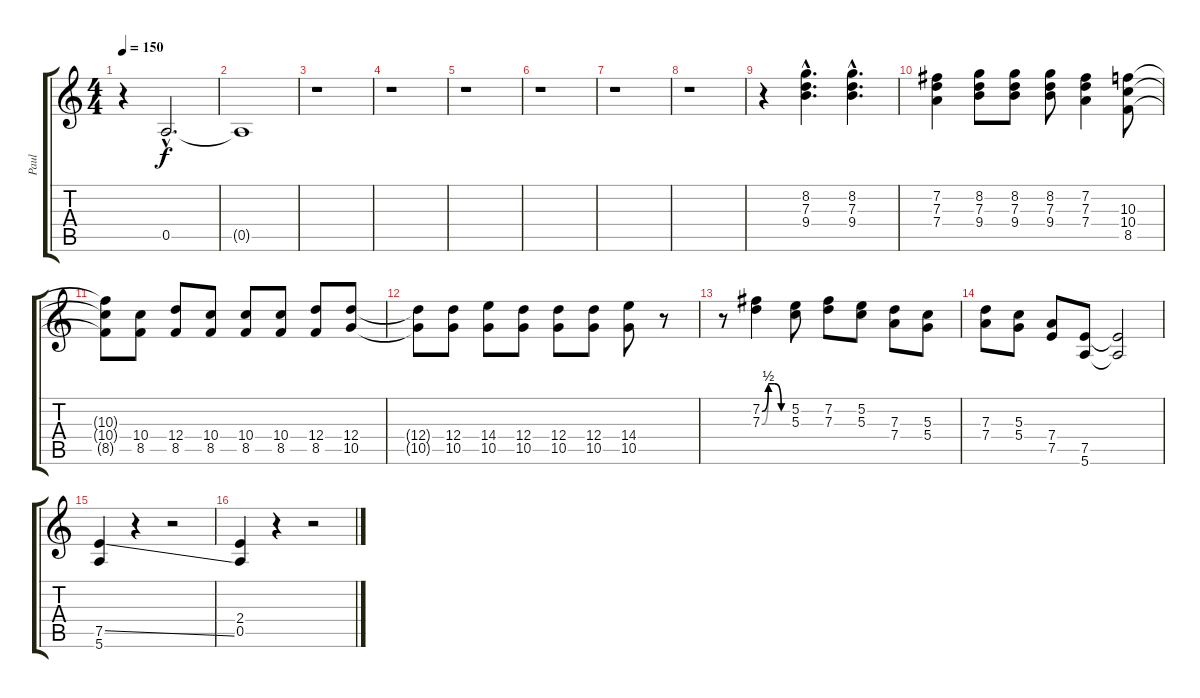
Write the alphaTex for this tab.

\track ("Paul" "Paul") {instrument distortionguitar}
\staff {score tabs}
\tuning (E4 B3 G3 D3 A2 E2) {hide}
\ts (4 4)
\tempo 150
\clef g2
\ks c
r.4{dy f} 0.5{hac}.2{d} |
0.5{t}.1 |
r.1 |
r.1 |
r.1 |
r.1 |
r.1 |
r.1 |
r.4 (8.2{hac} 7.3{hac} 9.4{hac}).4{d} (8.2{hac} 7.3{hac} 9.4{hac}).4{d} |
(7.2 7.3 7.4).4 (8.2 7.3 9.4).8 (8.2 7.3 9.4).8 (8.2 7.3 9.4).8 (7.2 7.3 7.4).4 (10.3 10.4 8.5).8 |
(10.3{t} 10.4{t} 8.5{t}).8 (10.4 8.5).8 (12.4 8.5).8 (10.4 8.5).8 (10.4 8.5).8 (10.4 8.5).8 (12.4 8.5).8 (12.4 10.5).8 |
(12.4{t} 10.5{t}).8 (12.4 10.5).8 (14.4 10.5).8 (12.4 10.5).8 (12.4 10.5).8 (12.4 10.5).8 (14.4 10.5).8 r.8 |
r.8 (7.2{be (custom 0 0 15 2 30 2 45 0 60 0)} 7.3{be (custom 0 0 15 2 30 2 45 0 60 0)}).4 (5.2 5.3).8 (7.2 7.3).8 (5.2 5.3).8 (7.3 7.4).8 (5.3 5.4).8 |
(7.3 7.4).8 (5.3 5.4).8 (7.4 7.5).8 (7.5 5.6).8 (7.5{t} 5.6{t}).2 |
(7.5{ss} 5.6).4 r.4 r.2 |
(2.4 0.5).4 r.4 r.2
